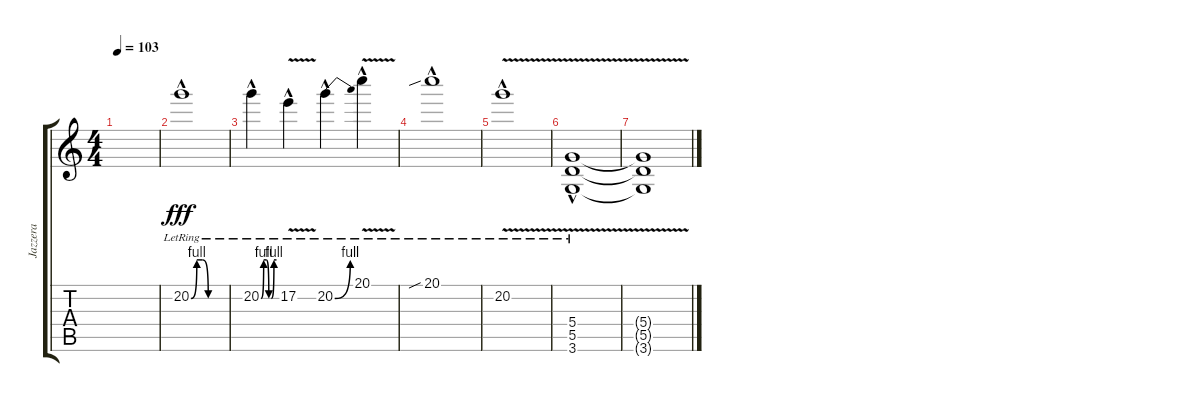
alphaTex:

\track ("Jazzera" "Jazzera") {instrument electricguitarjazz}
\staff {score tabs}
\tuning (E4 B3 G3 D3 A2 E2) {hide}
\ts (4 4)
\tempo 103
\clef g2
\ks c
|
20.2{be (custom 0 0 10 4 20 4 30 0 60 0) hac lr}.1{dy fff} |
20.2{be (custom 0 0 10 4 20 4 30 0 40 0 50 4 60 4) hac lr}.4 17.2{v hac lr}.4 20.2{be (bend 0 0 60 4) hac lr}.4 20.1{v hac lr}.4 |
20.1{sib hac lr}.1 |
20.2{v hac lr}.1 |
(5.4{v hac lr} 5.5{v hac lr} 3.6{v hac lr}).1 |
(5.4{t} 5.5{t} 3.6{t}).1
